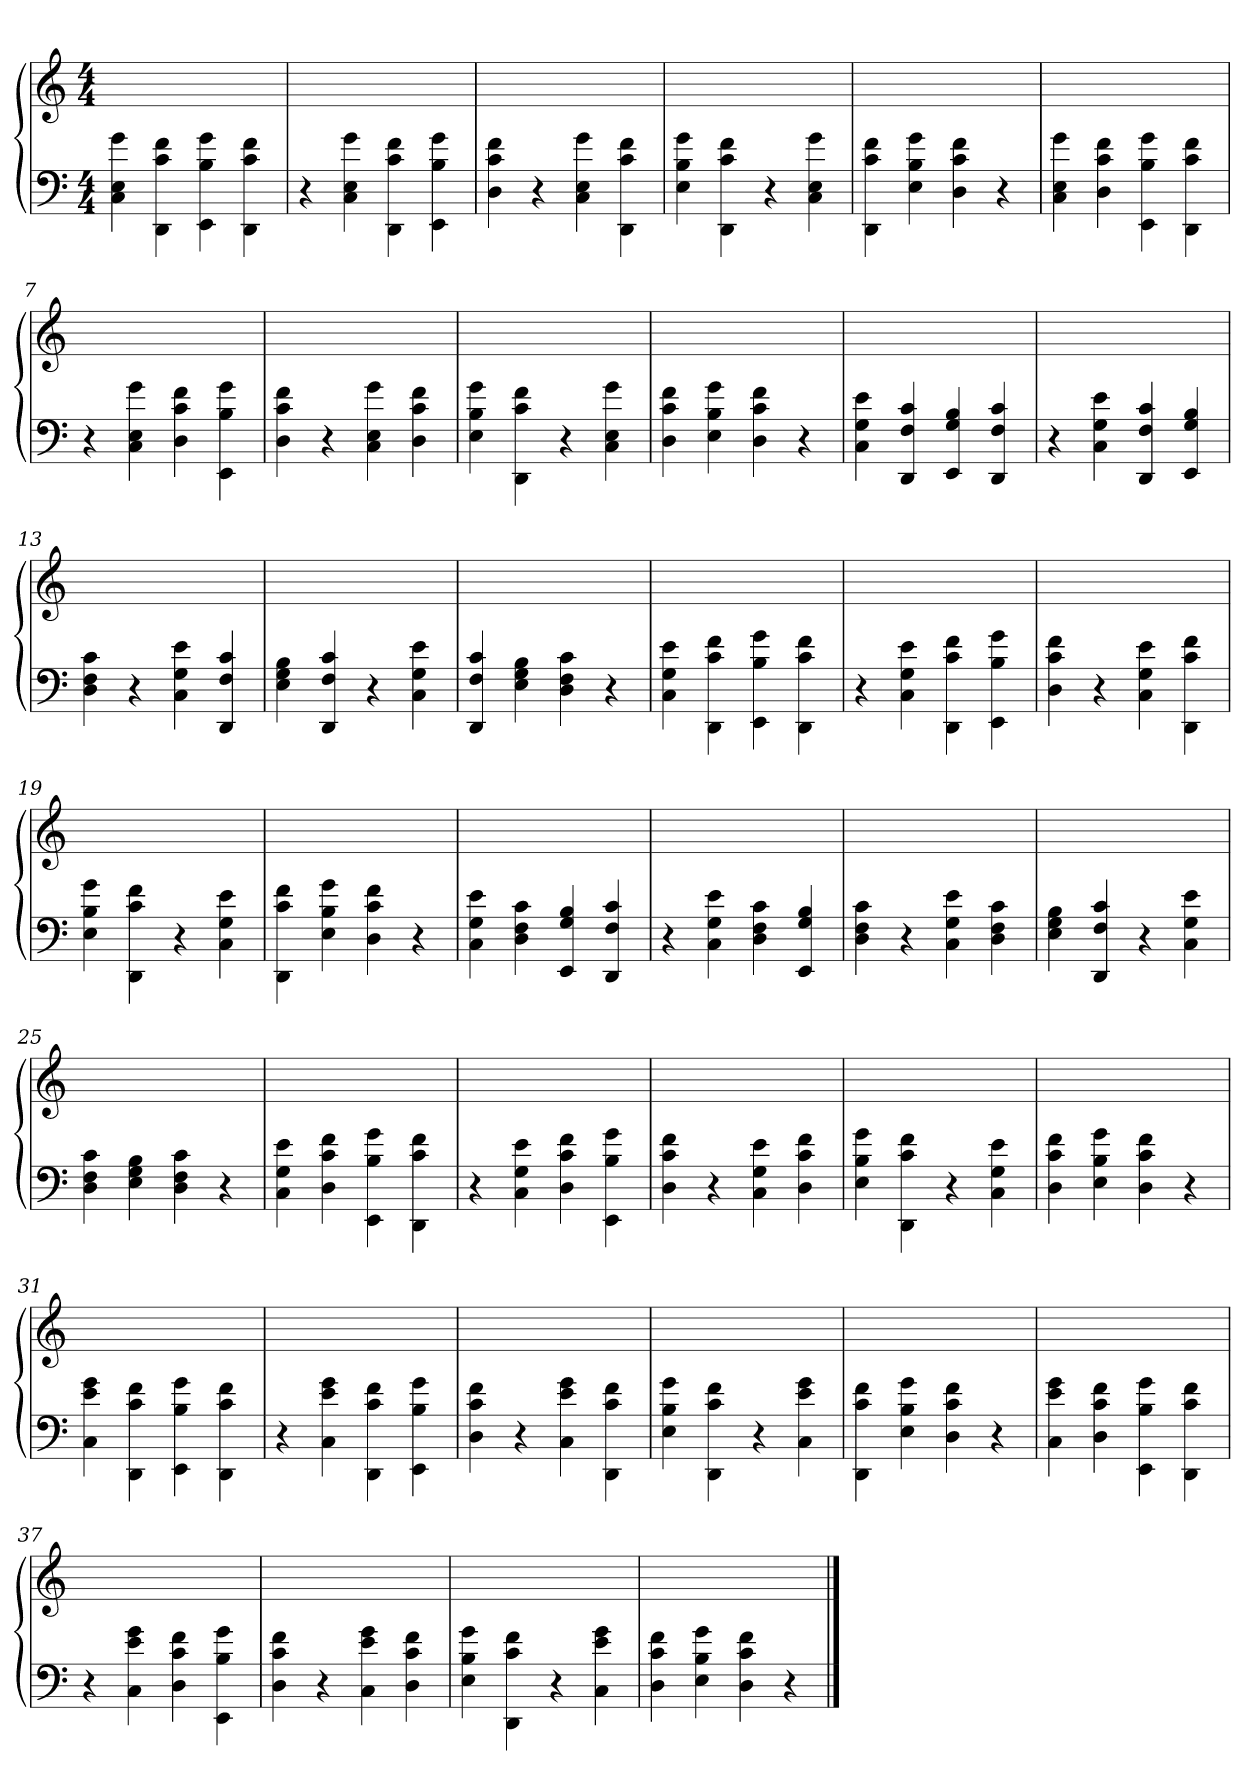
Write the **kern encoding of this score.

**kern	**kern
*part2	*part1
*staff2	*staff1
*clefF4	*clefG2
*k[]	*k[]
*C:	*C:
*M4/4	*M4/4
*MM60	*MM60
=1	=1
4C 4E 4g	1ryy
4DD 4c 4f	.
4EE 4B 4g	.
4DD 4c 4f	.
=2	=2
4r	1ryy
4C 4E 4g	.
4DD 4c 4f	.
4EE 4B 4g	.
=3	=3
4D 4c 4f	1ryy
4r	.
4C 4E 4g	.
4DD 4c 4f	.
=4	=4
4E 4B 4g	1ryy
4DD 4c 4f	.
4r	.
4C 4E 4g	.
=5	=5
4DD 4c 4f	1ryy
4E 4B 4g	.
4D 4c 4f	.
4r	.
=6	=6
4C 4E 4g	1ryy
4D 4c 4f	.
4EE 4B 4g	.
4DD 4c 4f	.
=7	=7
4r	1ryy
4C 4E 4g	.
4D 4c 4f	.
4EE 4B 4g	.
=8	=8
4D 4c 4f	1ryy
4r	.
4C 4E 4g	.
4D 4c 4f	.
=9	=9
4E 4B 4g	1ryy
4DD 4c 4f	.
4r	.
4C 4E 4g	.
=10	=10
4D 4c 4f	1ryy
4E 4B 4g	.
4D 4c 4f	.
4r	.
=11	=11
4C 4G 4e	1ryy
4DD 4F 4c	.
4EE 4G 4B	.
4DD 4F 4c	.
=12	=12
4r	1ryy
4C 4G 4e	.
4DD 4F 4c	.
4EE 4G 4B	.
=13	=13
4D 4F 4c	1ryy
4r	.
4C 4G 4e	.
4DD 4F 4c	.
=14	=14
4E 4G 4B	1ryy
4DD 4F 4c	.
4r	.
4C 4G 4e	.
=15	=15
4DD 4F 4c	1ryy
4E 4G 4B	.
4D 4F 4c	.
4r	.
=16	=16
4C 4G 4e	1ryy
4DD 4c 4f	.
4EE 4B 4g	.
4DD 4c 4f	.
=17	=17
4r	1ryy
4C 4G 4e	.
4DD 4c 4f	.
4EE 4B 4g	.
=18	=18
4D 4c 4f	1ryy
4r	.
4C 4G 4e	.
4DD 4c 4f	.
=19	=19
4E 4B 4g	1ryy
4DD 4c 4f	.
4r	.
4C 4G 4e	.
=20	=20
4DD 4c 4f	1ryy
4E 4B 4g	.
4D 4c 4f	.
4r	.
=21	=21
4C 4G 4e	1ryy
4D 4F 4c	.
4EE 4G 4B	.
4DD 4F 4c	.
=22	=22
4r	1ryy
4C 4G 4e	.
4D 4F 4c	.
4EE 4G 4B	.
=23	=23
4D 4F 4c	1ryy
4r	.
4C 4G 4e	.
4D 4F 4c	.
=24	=24
4E 4G 4B	1ryy
4DD 4F 4c	.
4r	.
4C 4G 4e	.
=25	=25
4D 4F 4c	1ryy
4E 4G 4B	.
4D 4F 4c	.
4r	.
=26	=26
4C 4G 4e	1ryy
4D 4c 4f	.
4EE 4B 4g	.
4DD 4c 4f	.
=27	=27
4r	1ryy
4C 4G 4e	.
4D 4c 4f	.
4EE 4B 4g	.
=28	=28
4D 4c 4f	1ryy
4r	.
4C 4G 4e	.
4D 4c 4f	.
=29	=29
4E 4B 4g	1ryy
4DD 4c 4f	.
4r	.
4C 4G 4e	.
=30	=30
4D 4c 4f	1ryy
4E 4B 4g	.
4D 4c 4f	.
4r	.
=31	=31
4C 4e 4g	1ryy
4DD 4c 4f	.
4EE 4B 4g	.
4DD 4c 4f	.
=32	=32
4r	1ryy
4C 4e 4g	.
4DD 4c 4f	.
4EE 4B 4g	.
=33	=33
4D 4c 4f	1ryy
4r	.
4C 4e 4g	.
4DD 4c 4f	.
=34	=34
4E 4B 4g	1ryy
4DD 4c 4f	.
4r	.
4C 4e 4g	.
=35	=35
4DD 4c 4f	1ryy
4E 4B 4g	.
4D 4c 4f	.
4r	.
=36	=36
4C 4e 4g	1ryy
4D 4c 4f	.
4EE 4B 4g	.
4DD 4c 4f	.
=37	=37
4r	1ryy
4C 4e 4g	.
4D 4c 4f	.
4EE 4B 4g	.
=38	=38
4D 4c 4f	1ryy
4r	.
4C 4e 4g	.
4D 4c 4f	.
=39	=39
4E 4B 4g	1ryy
4DD 4c 4f	.
4r	.
4C 4e 4g	.
=40	=40
4D 4c 4f	1ryy
4E 4B 4g	.
4D 4c 4f	.
4r	.
==	==
*-	*-
